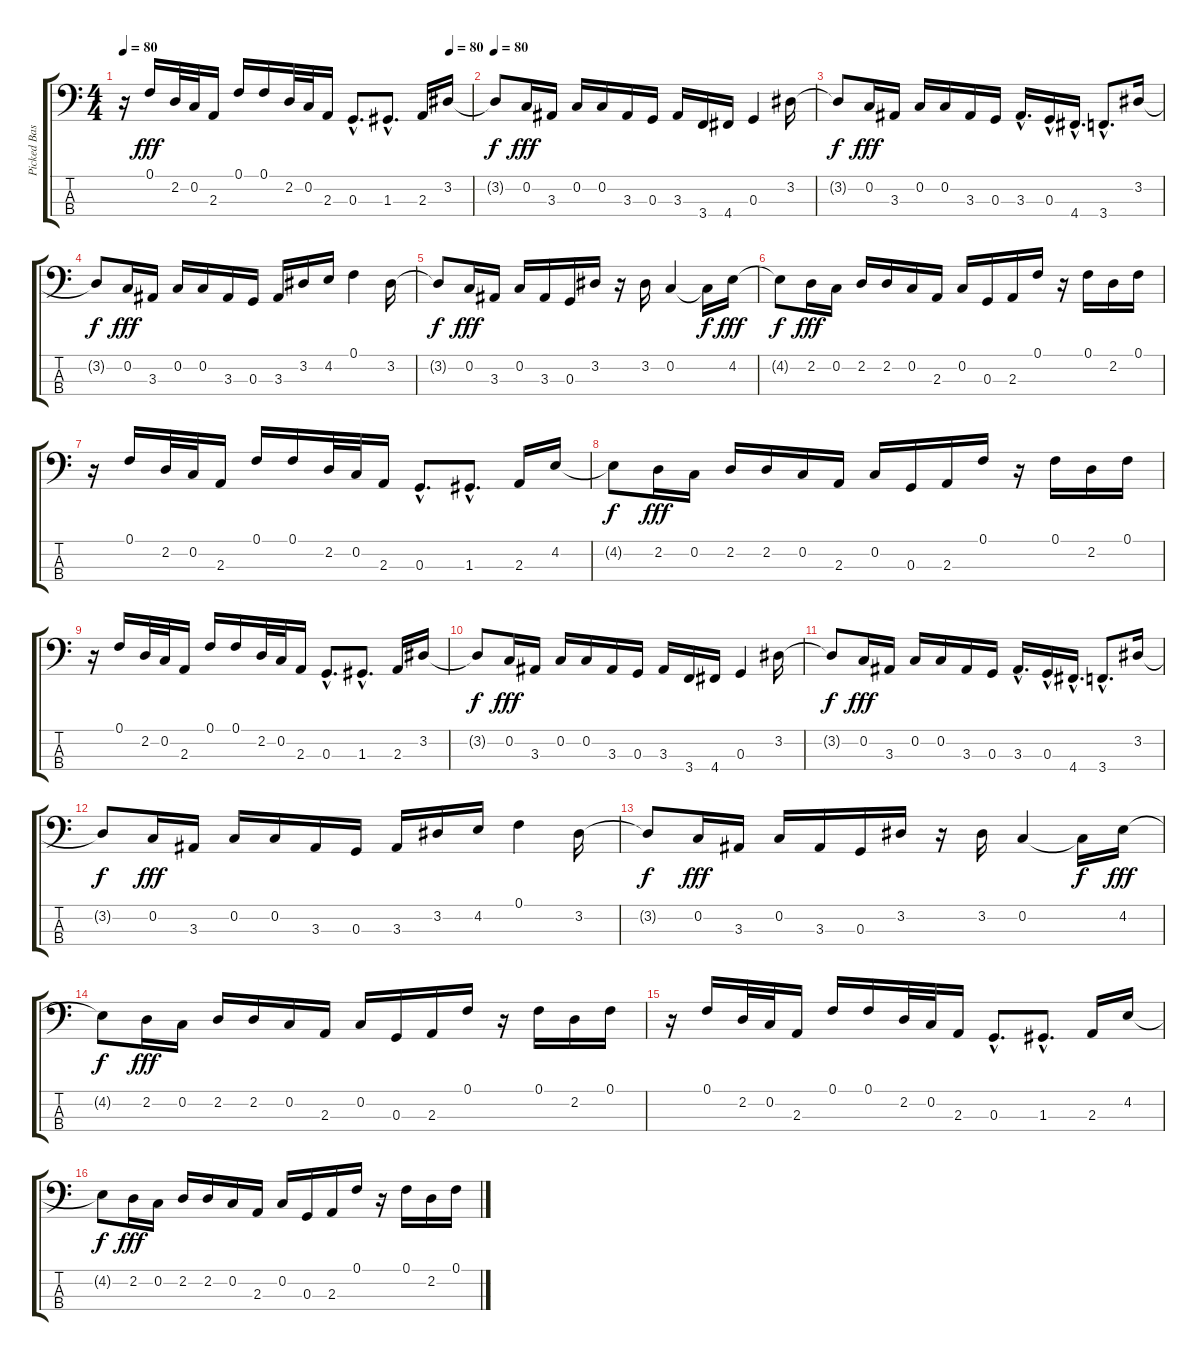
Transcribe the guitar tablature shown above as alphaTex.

\track ("Picked Bass" "Picked Bas") {instrument electricbasspick}
\staff {score tabs}
\tuning (F2 C2 G1 D1) {hide}
\ts (4 4)
\tempo 80
\tempo (80 0.9375)
\clef f4
\ks c
r.16{dy fff} 0.1.16 2.2.32 0.2.32 2.3.16 0.1.16 0.1.16 2.2.32 0.2.32 2.3.16 0.3{hac}.8{d} 1.3{hac}.8{d} 2.3.16 3.2.16 |
\tempo 80
3.2{t}.8{dy f} 0.2.16{dy fff} 3.3.16 0.2.16 0.2.16 3.3.16 0.3.16 3.3.16 3.4.16 4.4.16 0.3.4 3.2.16 |
3.2{t}.8{dy f} 0.2.16{dy fff} 3.3.16 0.2.16 0.2.16 3.3.16 0.3.16 3.3{hac}.16{d} 0.3{hac}.16 4.4{hac}.16{d} 3.4{hac}.8{d} 3.2.16 |
3.2{t}.8{dy f} 0.2.16{dy fff} 3.3.16 0.2.16 0.2.16 3.3.16 0.3.16 3.3.16 3.2.16 4.2.16 0.1.4 3.2.16 |
3.2{t}.8{dy f} 0.2.16{dy fff} 3.3.16 0.2.16 3.3.16 0.3.16 3.2.16 r.16 3.2.16 0.2.4 0.2{t}.16{dy f} 4.2.16{dy fff} |
4.2{t}.8{dy f} 2.2.16{dy fff} 0.2.16 2.2.16 2.2.16 0.2.16 2.3.16 0.2.16 0.3.16 2.3.16 0.1.16 r.16 0.1.16 2.2.16 0.1.16 |
r.16 0.1.16 2.2.32 0.2.32 2.3.16 0.1.16 0.1.16 2.2.32 0.2.32 2.3.16 0.3{hac}.8{d} 1.3{hac}.8{d} 2.3.16 4.2.16 |
4.2{t}.8{dy f} 2.2.16{dy fff} 0.2.16 2.2.16 2.2.16 0.2.16 2.3.16 0.2.16 0.3.16 2.3.16 0.1.16 r.16 0.1.16 2.2.16 0.1.16 |
r.16 0.1.16 2.2.32 0.2.32 2.3.16 0.1.16 0.1.16 2.2.32 0.2.32 2.3.16 0.3{hac}.8{d} 1.3{hac}.8{d} 2.3.16 3.2.16 |
3.2{t}.8{dy f} 0.2.16{dy fff} 3.3.16 0.2.16 0.2.16 3.3.16 0.3.16 3.3.16 3.4.16 4.4.16 0.3.4 3.2.16 |
3.2{t}.8{dy f} 0.2.16{dy fff} 3.3.16 0.2.16 0.2.16 3.3.16 0.3.16 3.3{hac}.16{d} 0.3{hac}.16 4.4{hac}.16{d} 3.4{hac}.8{d} 3.2.16 |
3.2{t}.8{dy f} 0.2.16{dy fff} 3.3.16 0.2.16 0.2.16 3.3.16 0.3.16 3.3.16 3.2.16 4.2.16 0.1.4 3.2.16 |
3.2{t}.8{dy f} 0.2.16{dy fff} 3.3.16 0.2.16 3.3.16 0.3.16 3.2.16 r.16 3.2.16 0.2.4 0.2{t}.16{dy f} 4.2.16{dy fff} |
4.2{t}.8{dy f} 2.2.16{dy fff} 0.2.16 2.2.16 2.2.16 0.2.16 2.3.16 0.2.16 0.3.16 2.3.16 0.1.16 r.16 0.1.16 2.2.16 0.1.16 |
r.16 0.1.16 2.2.32 0.2.32 2.3.16 0.1.16 0.1.16 2.2.32 0.2.32 2.3.16 0.3{hac}.8{d} 1.3{hac}.8{d} 2.3.16 4.2.16 |
4.2{t}.8{dy f} 2.2.16{dy fff} 0.2.16 2.2.16 2.2.16 0.2.16 2.3.16 0.2.16 0.3.16 2.3.16 0.1.16 r.16 0.1.16 2.2.16 0.1.16
